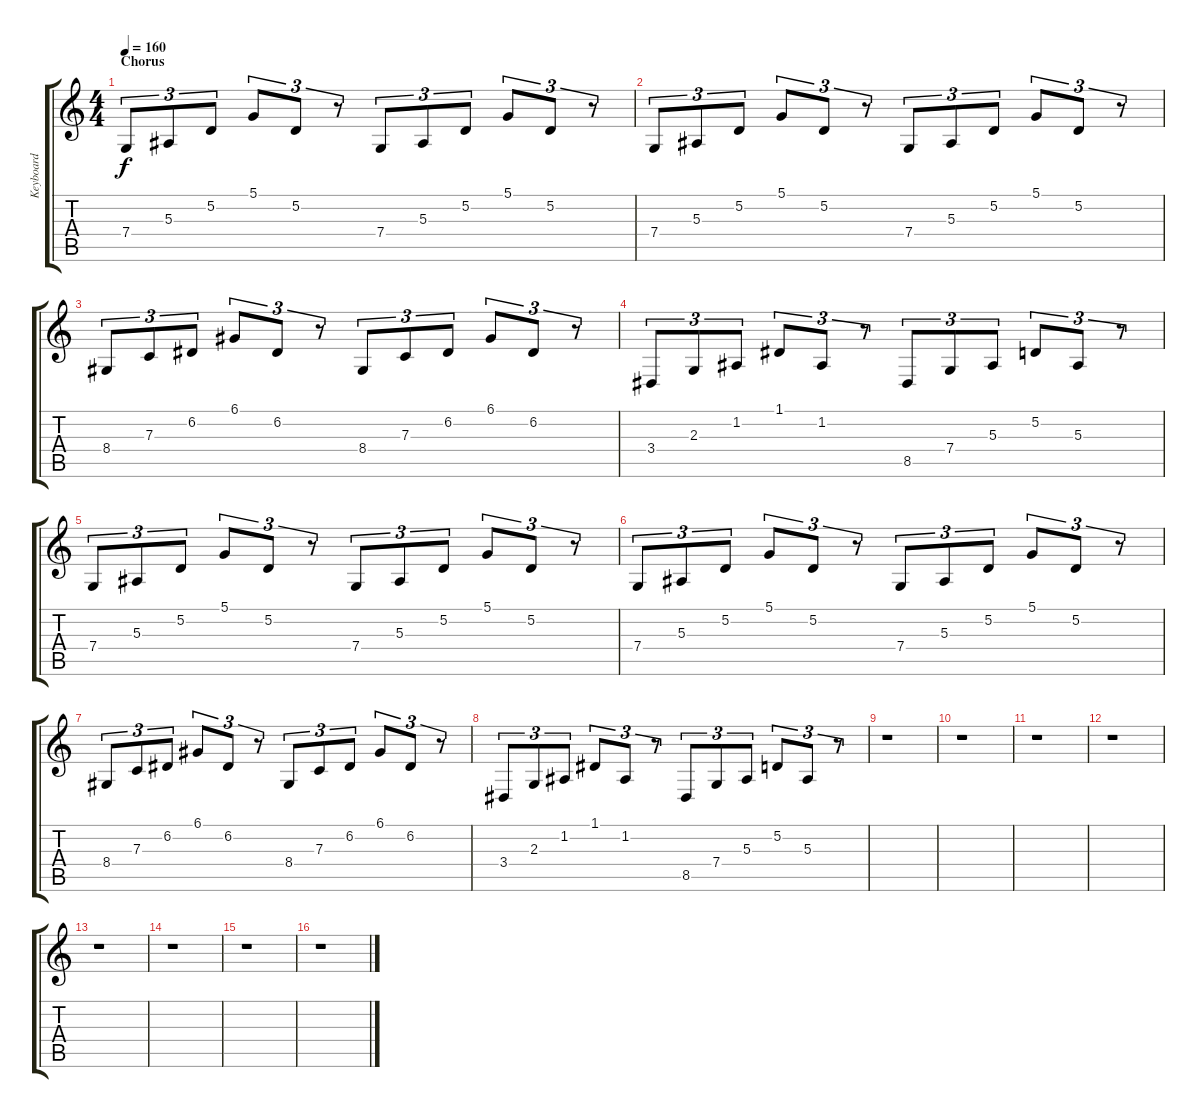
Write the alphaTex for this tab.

\track ("Keyboard" "Keyboard") {instrument stringensemble2}
\staff {score tabs}
\tuning (D4 A3 F3 C3 G2 D2) {hide}
\ts (4 4)
\section ("" "Chorus")
\tempo 160
\clef g2
\ks c
7.4.8{tu (3 2) dy f volume 14 instrument stringensemble1} 5.3.8{tu (3 2)} 5.2.8{tu (3 2)} 5.1.8{tu (3 2)} 5.2.8{tu (3 2)} r.8{tu (3 2)} 7.4.8{tu (3 2)} 5.3.8{tu (3 2)} 5.2.8{tu (3 2)} 5.1.8{tu (3 2)} 5.2.8{tu (3 2)} r.8{tu (3 2)} |
7.4.8{tu (3 2)} 5.3.8{tu (3 2)} 5.2.8{tu (3 2)} 5.1.8{tu (3 2)} 5.2.8{tu (3 2)} r.8{tu (3 2)} 7.4.8{tu (3 2)} 5.3.8{tu (3 2)} 5.2.8{tu (3 2)} 5.1.8{tu (3 2)} 5.2.8{tu (3 2)} r.8{tu (3 2)} |
8.4.8{tu (3 2)} 7.3.8{tu (3 2)} 6.2.8{tu (3 2)} 6.1.8{tu (3 2)} 6.2.8{tu (3 2)} r.8{tu (3 2)} 8.4.8{tu (3 2)} 7.3.8{tu (3 2)} 6.2.8{tu (3 2)} 6.1.8{tu (3 2)} 6.2.8{tu (3 2)} r.8{tu (3 2)} |
3.4.8{tu (3 2)} 2.3.8{tu (3 2)} 1.2.8{tu (3 2)} 1.1.8{tu (3 2)} 1.2.8{tu (3 2)} r.8{tu (3 2)} 8.5.8{tu (3 2)} 7.4.8{tu (3 2)} 5.3.8{tu (3 2)} 5.2.8{tu (3 2)} 5.3.8{tu (3 2)} r.8{tu (3 2)} |
7.4.8{tu (3 2) volume 14 instrument stringensemble1} 5.3.8{tu (3 2)} 5.2.8{tu (3 2)} 5.1.8{tu (3 2)} 5.2.8{tu (3 2)} r.8{tu (3 2)} 7.4.8{tu (3 2)} 5.3.8{tu (3 2)} 5.2.8{tu (3 2)} 5.1.8{tu (3 2)} 5.2.8{tu (3 2)} r.8{tu (3 2)} |
7.4.8{tu (3 2)} 5.3.8{tu (3 2)} 5.2.8{tu (3 2)} 5.1.8{tu (3 2)} 5.2.8{tu (3 2)} r.8{tu (3 2)} 7.4.8{tu (3 2)} 5.3.8{tu (3 2)} 5.2.8{tu (3 2)} 5.1.8{tu (3 2)} 5.2.8{tu (3 2)} r.8{tu (3 2)} |
8.4.8{tu (3 2)} 7.3.8{tu (3 2)} 6.2.8{tu (3 2)} 6.1.8{tu (3 2)} 6.2.8{tu (3 2)} r.8{tu (3 2)} 8.4.8{tu (3 2)} 7.3.8{tu (3 2)} 6.2.8{tu (3 2)} 6.1.8{tu (3 2)} 6.2.8{tu (3 2)} r.8{tu (3 2)} |
3.4.8{tu (3 2)} 2.3.8{tu (3 2)} 1.2.8{tu (3 2)} 1.1.8{tu (3 2)} 1.2.8{tu (3 2)} r.8{tu (3 2)} 8.5.8{tu (3 2)} 7.4.8{tu (3 2)} 5.3.8{tu (3 2)} 5.2.8{tu (3 2)} 5.3.8{tu (3 2)} r.8{tu (3 2)} |
r.1 |
r.1 |
r.1 |
r.1 |
r.1 |
r.1 |
r.1 |
r.1
